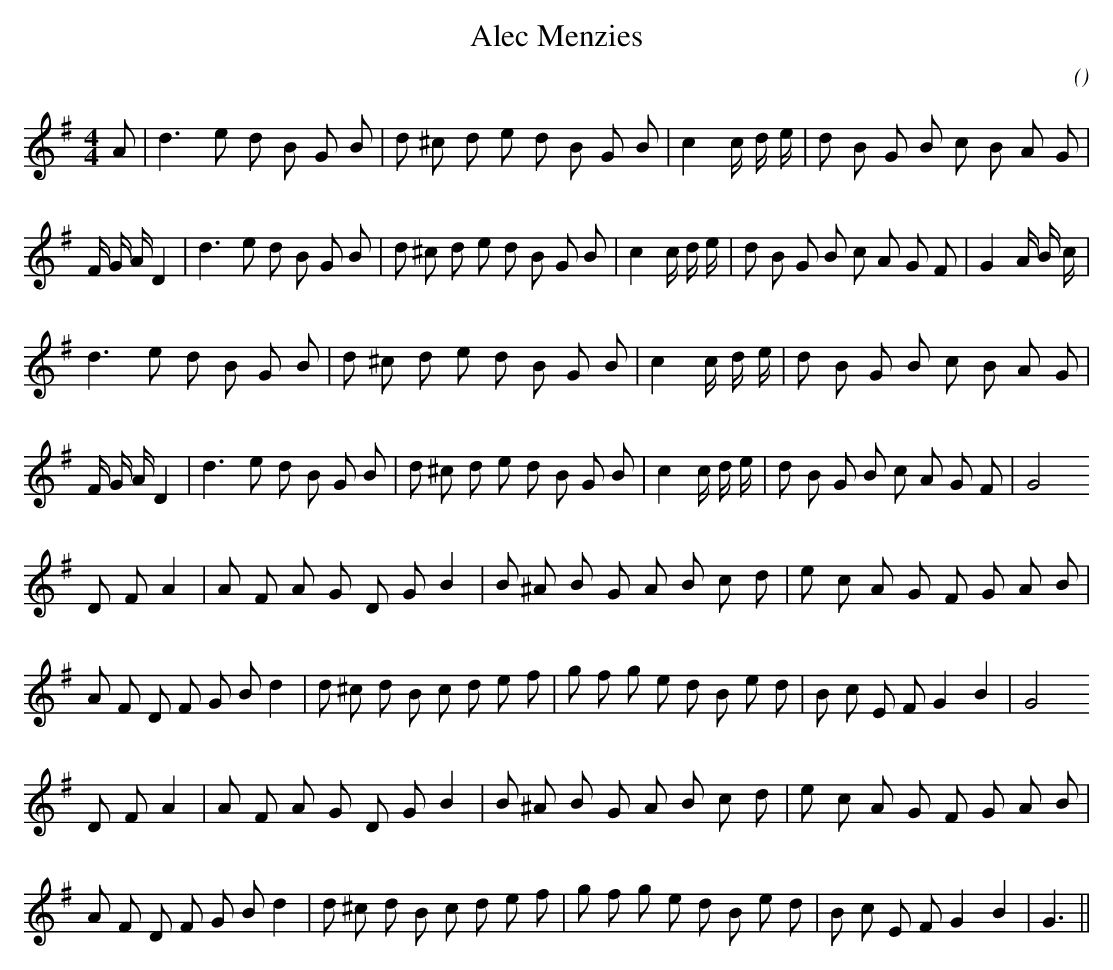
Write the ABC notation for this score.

X:1
T: Alec Menzies
C:
O:
M:4/4
K:G
K:G
M:4/4
L:1/16
A2 |d6 e2 d2 B2 G2 B2 |d2 ^c2 d2 e2 d2 B2 G2 B2 |c4 c4/3 d4/3 e4/3 |d2 B2 G2 B2 c2 B2 A2 G2 |F4/3 G4/3 A4/3 D4 |d6 e2 d2 B2 G2 B2 |d2 ^c2 d2 e2 d2 B2 G2 B2 |c4 c4/3 d4/3 e4/3 |d2 B2 G2 B2 c2 A2 G2 F2 |G4 A4/3 B4/3 c4/3 |
d6 e2 d2 B2 G2 B2 |d2 ^c2 d2 e2 d2 B2 G2 B2 |c4 c4/3 d4/3 e4/3 |d2 B2 G2 B2 c2 B2 A2 G2 |F4/3 G4/3 A4/3 D4 |d6 e2 d2 B2 G2 B2 |d2 ^c2 d2 e2 d2 B2 G2 B2 |c4 c4/3 d4/3 e4/3 |d2 B2 G2 B2 c2 A2 G2 F2 |G8
D2 F2 A4 |A2 F2 A2 G2 D2 G2 B4 |B2 ^A2 B2 G2 A2 B2 c2 d2 |e2 c2 A2 G2 F2 G2 A2 B2 |A2 F2 D2 F2 G2 B2 d4 |d2 ^c2 d2 B2 c2 d2 e2 f2 |g2 f2 g2 e2 d2 B2 e2 d2 |B2 c2 E2 F2 G4 B4 |G8
D2 F2 A4 |A2 F2 A2 G2 D2 G2 B4 |B2 ^A2 B2 G2 A2 B2 c2 d2 |e2 c2 A2 G2 F2 G2 A2 B2 |A2 F2 D2 F2 G2 B2 d4 |d2 ^c2 d2 B2 c2 d2 e2 f2 |g2 f2 g2 e2 d2 B2 e2 d2 |B2 c2 E2 F2 G4 B4 |G6 ||
